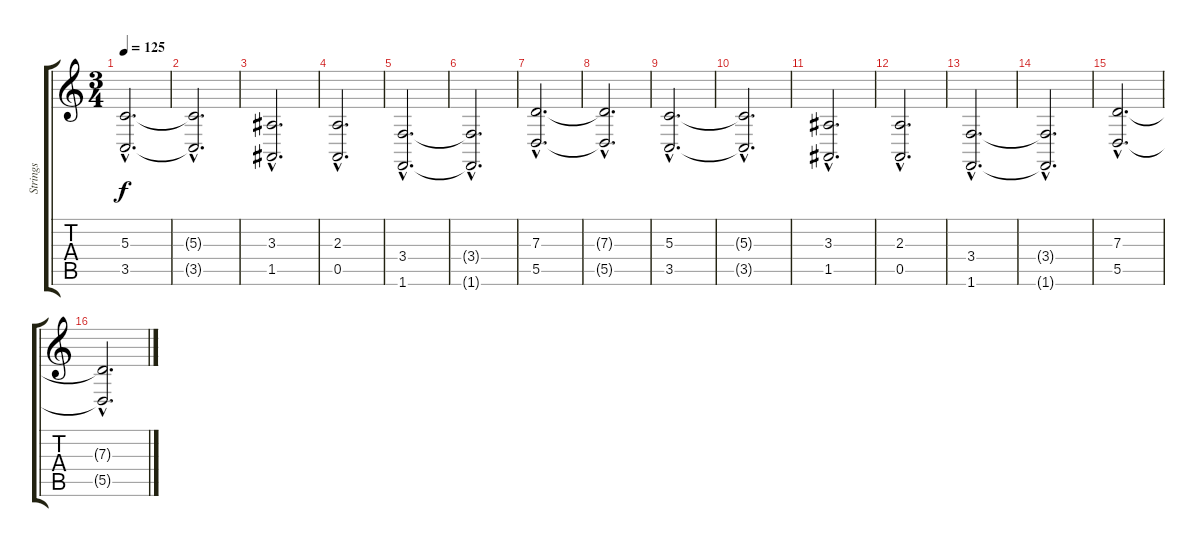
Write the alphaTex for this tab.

\track ("Strings" "Strings") {instrument stringensemble2}
\staff {score tabs}
\tuning (E4 B3 G3 D3 A2 E2) {hide}
\ts (3 4)
\tempo 125
\clef g2
\ks c
(5.3{hac} 3.5{hac}).2{d dy f} |
(5.3{hac t} 3.5{hac t}).2{d} |
(3.3{hac} 1.5{hac}).2{d} |
(2.3{hac} 0.5{hac}).2{d} |
(3.4{hac} 1.6{hac}).2{d} |
(3.4{hac t} 1.6{hac t}).2{d} |
(7.3{hac} 5.5{hac}).2{d} |
(7.3{hac t} 5.5{hac t}).2{d} |
(5.3{hac} 3.5{hac}).2{d} |
(5.3{hac t} 3.5{hac t}).2{d} |
(3.3{hac} 1.5{hac}).2{d} |
(2.3{hac} 0.5{hac}).2{d} |
(3.4{hac} 1.6{hac}).2{d} |
(3.4{hac t} 1.6{hac t}).2{d} |
(7.3{hac} 5.5{hac}).2{d} |
(7.3{hac t} 5.5{hac t}).2{d}
